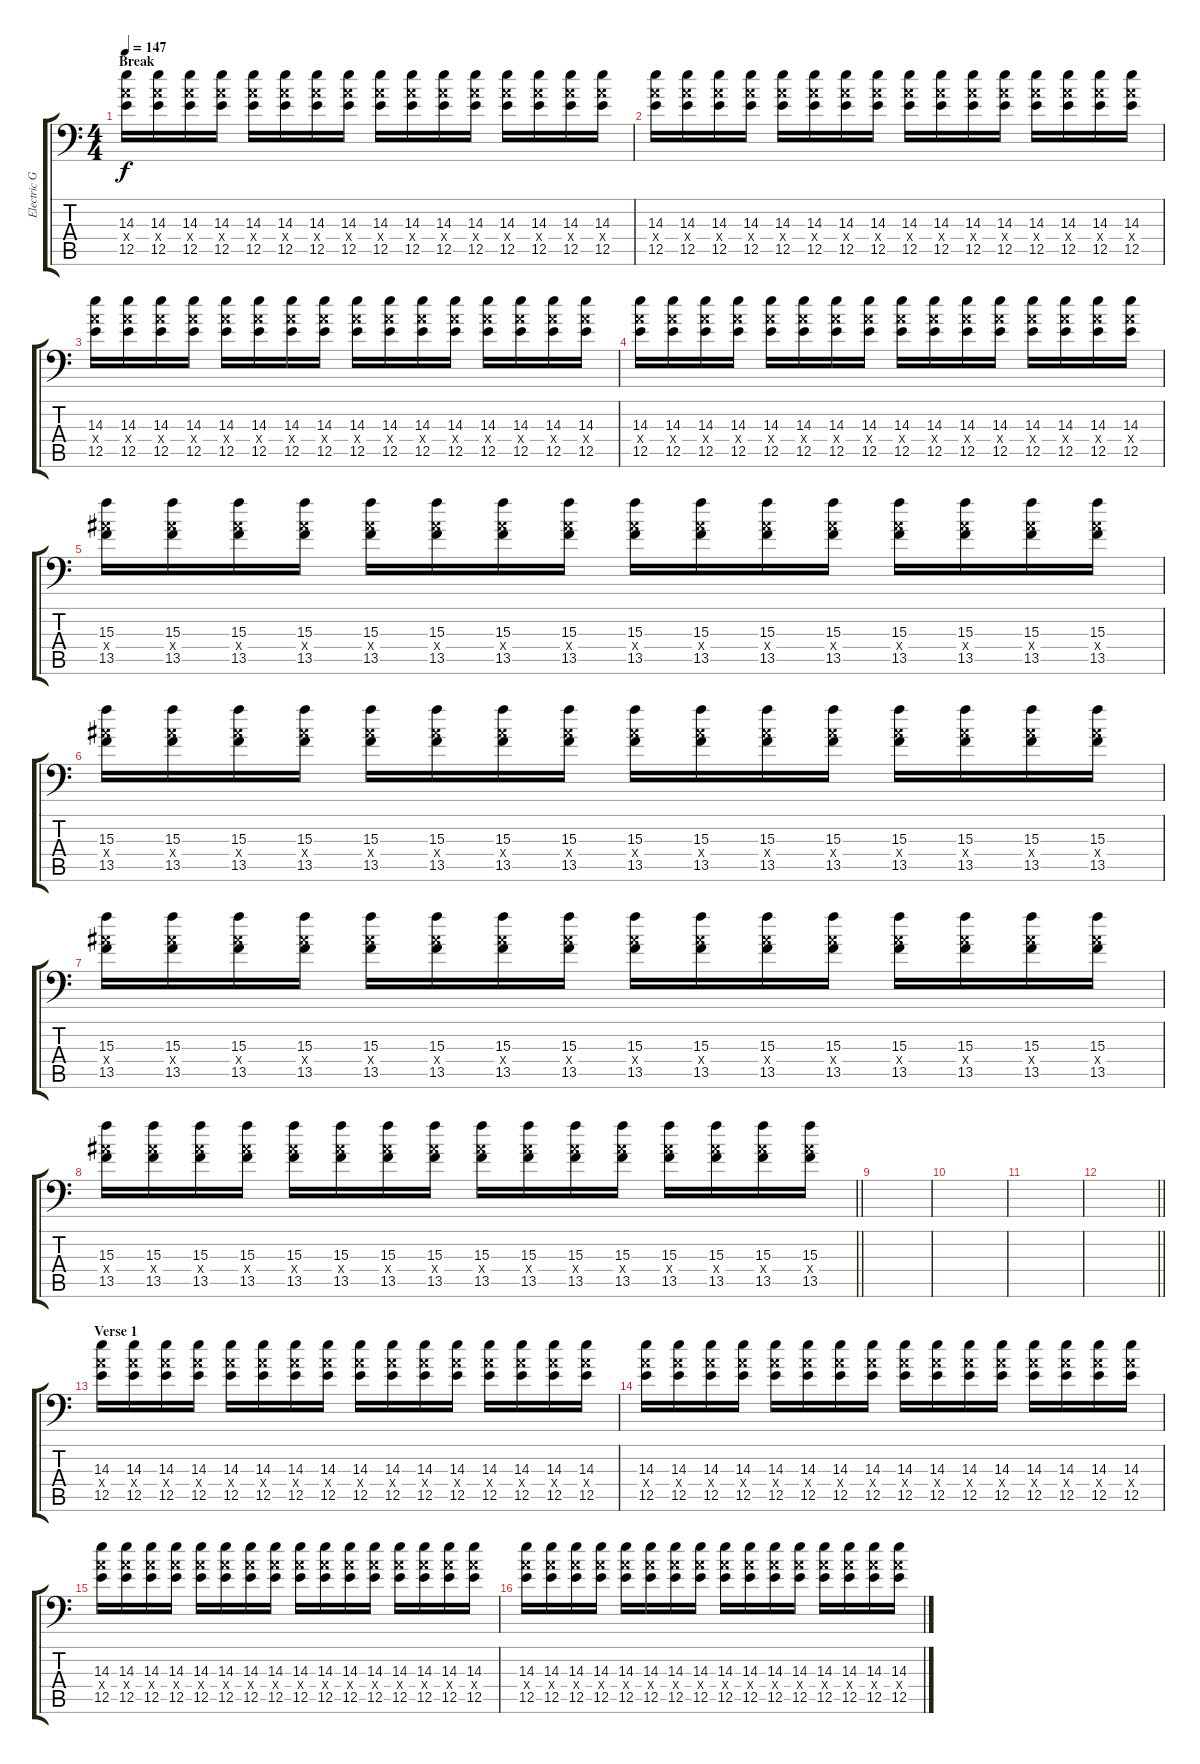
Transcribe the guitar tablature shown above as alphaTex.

\track ("Electric Guitar 3" "Electric G") {instrument electricguitarjazz}
\staff {score tabs}
\tuning (A3 Gb3 D3 A2 E2 A1) {hide}
\ts (4 4)
\section ("" "Break")
\tempo 147
\clef f4
\ks aminor
(14.3 12.4{x} 12.5).16{dy f instrument overdrivenguitar} (14.3 12.4{x} 12.5).16 (14.3 12.4{x} 12.5).16 (14.3 12.4{x} 12.5).16 (14.3 12.4{x} 12.5).16 (14.3 12.4{x} 12.5).16 (14.3 12.4{x} 12.5).16 (14.3 12.4{x} 12.5).16 (14.3 12.4{x} 12.5).16 (14.3 12.4{x} 12.5).16 (14.3 12.4{x} 12.5).16 (14.3 12.4{x} 12.5).16 (14.3 12.4{x} 12.5).16 (14.3 12.4{x} 12.5).16 (14.3 12.4{x} 12.5).16 (14.3 12.4{x} 12.5).16 |
(14.3 12.4{x} 12.5).16 (14.3 12.4{x} 12.5).16 (14.3 12.4{x} 12.5).16 (14.3 12.4{x} 12.5).16 (14.3 12.4{x} 12.5).16 (14.3 12.4{x} 12.5).16 (14.3 12.4{x} 12.5).16 (14.3 12.4{x} 12.5).16 (14.3 12.4{x} 12.5).16 (14.3 12.4{x} 12.5).16 (14.3 12.4{x} 12.5).16 (14.3 12.4{x} 12.5).16 (14.3 12.4{x} 12.5).16 (14.3 12.4{x} 12.5).16 (14.3 12.4{x} 12.5).16 (14.3 12.4{x} 12.5).16 |
(14.3 12.4{x} 12.5).16 (14.3 12.4{x} 12.5).16 (14.3 12.4{x} 12.5).16 (14.3 12.4{x} 12.5).16 (14.3 12.4{x} 12.5).16 (14.3 12.4{x} 12.5).16 (14.3 12.4{x} 12.5).16 (14.3 12.4{x} 12.5).16 (14.3 12.4{x} 12.5).16 (14.3 12.4{x} 12.5).16 (14.3 12.4{x} 12.5).16 (14.3 12.4{x} 12.5).16 (14.3 12.4{x} 12.5).16 (14.3 12.4{x} 12.5).16 (14.3 12.4{x} 12.5).16 (14.3 12.4{x} 12.5).16 |
(14.3 12.4{x} 12.5).16 (14.3 12.4{x} 12.5).16 (14.3 12.4{x} 12.5).16 (14.3 12.4{x} 12.5).16 (14.3 12.4{x} 12.5).16 (14.3 12.4{x} 12.5).16 (14.3 12.4{x} 12.5).16 (14.3 12.4{x} 12.5).16 (14.3 12.4{x} 12.5).16 (14.3 12.4{x} 12.5).16 (14.3 12.4{x} 12.5).16 (14.3 12.4{x} 12.5).16 (14.3 12.4{x} 12.5).16 (14.3 12.4{x} 12.5).16 (14.3 12.4{x} 12.5).16 (14.3 12.4{x} 12.5).16 |
(15.3 13.4{x} 13.5).16 (15.3 13.4{x} 13.5).16 (15.3 13.4{x} 13.5).16 (15.3 13.4{x} 13.5).16 (15.3 13.4{x} 13.5).16 (15.3 13.4{x} 13.5).16 (15.3 13.4{x} 13.5).16 (15.3 13.4{x} 13.5).16 (15.3 13.4{x} 13.5).16 (15.3 13.4{x} 13.5).16 (15.3 13.4{x} 13.5).16 (15.3 13.4{x} 13.5).16 (15.3 13.4{x} 13.5).16 (15.3 13.4{x} 13.5).16 (15.3 13.4{x} 13.5).16 (15.3 13.4{x} 13.5).16 |
(15.3 13.4{x} 13.5).16 (15.3 13.4{x} 13.5).16 (15.3 13.4{x} 13.5).16 (15.3 13.4{x} 13.5).16 (15.3 13.4{x} 13.5).16 (15.3 13.4{x} 13.5).16 (15.3 13.4{x} 13.5).16 (15.3 13.4{x} 13.5).16 (15.3 13.4{x} 13.5).16 (15.3 13.4{x} 13.5).16 (15.3 13.4{x} 13.5).16 (15.3 13.4{x} 13.5).16 (15.3 13.4{x} 13.5).16 (15.3 13.4{x} 13.5).16 (15.3 13.4{x} 13.5).16 (15.3 13.4{x} 13.5).16 |
(15.3 13.4{x} 13.5).16 (15.3 13.4{x} 13.5).16 (15.3 13.4{x} 13.5).16 (15.3 13.4{x} 13.5).16 (15.3 13.4{x} 13.5).16 (15.3 13.4{x} 13.5).16 (15.3 13.4{x} 13.5).16 (15.3 13.4{x} 13.5).16 (15.3 13.4{x} 13.5).16 (15.3 13.4{x} 13.5).16 (15.3 13.4{x} 13.5).16 (15.3 13.4{x} 13.5).16 (15.3 13.4{x} 13.5).16 (15.3 13.4{x} 13.5).16 (15.3 13.4{x} 13.5).16 (15.3 13.4{x} 13.5).16 |
\barLineRight lightlight
(15.3 13.4{x} 13.5).16 (15.3 13.4{x} 13.5).16 (15.3 13.4{x} 13.5).16 (15.3 13.4{x} 13.5).16 (15.3 13.4{x} 13.5).16 (15.3 13.4{x} 13.5).16 (15.3 13.4{x} 13.5).16 (15.3 13.4{x} 13.5).16 (15.3 13.4{x} 13.5).16 (15.3 13.4{x} 13.5).16 (15.3 13.4{x} 13.5).16 (15.3 13.4{x} 13.5).16 (15.3 13.4{x} 13.5).16 (15.3 13.4{x} 13.5).16 (15.3 13.4{x} 13.5).16 (15.3 13.4{x} 13.5).16 |
\section ("" "")
|
|
|
\barLineRight lightlight
|
\section ("" "Verse 1")
(14.3 12.4{x} 12.5).16{volume 7} (14.3 12.4{x} 12.5).16 (14.3 12.4{x} 12.5).16 (14.3 12.4{x} 12.5).16 (14.3 12.4{x} 12.5).16 (14.3 12.4{x} 12.5).16 (14.3 12.4{x} 12.5).16 (14.3 12.4{x} 12.5).16 (14.3 12.4{x} 12.5).16 (14.3 12.4{x} 12.5).16 (14.3 12.4{x} 12.5).16 (14.3 12.4{x} 12.5).16 (14.3 12.4{x} 12.5).16 (14.3 12.4{x} 12.5).16 (14.3 12.4{x} 12.5).16 (14.3 12.4{x} 12.5).16 |
(14.3 12.4{x} 12.5).16 (14.3 12.4{x} 12.5).16 (14.3 12.4{x} 12.5).16 (14.3 12.4{x} 12.5).16 (14.3 12.4{x} 12.5).16 (14.3 12.4{x} 12.5).16 (14.3 12.4{x} 12.5).16 (14.3 12.4{x} 12.5).16 (14.3 12.4{x} 12.5).16 (14.3 12.4{x} 12.5).16 (14.3 12.4{x} 12.5).16 (14.3 12.4{x} 12.5).16 (14.3 12.4{x} 12.5).16 (14.3 12.4{x} 12.5).16 (14.3 12.4{x} 12.5).16 (14.3 12.4{x} 12.5).16 |
(14.3 12.4{x} 12.5).16 (14.3 12.4{x} 12.5).16 (14.3 12.4{x} 12.5).16 (14.3 12.4{x} 12.5).16 (14.3 12.4{x} 12.5).16 (14.3 12.4{x} 12.5).16 (14.3 12.4{x} 12.5).16 (14.3 12.4{x} 12.5).16 (14.3 12.4{x} 12.5).16 (14.3 12.4{x} 12.5).16 (14.3 12.4{x} 12.5).16 (14.3 12.4{x} 12.5).16 (14.3 12.4{x} 12.5).16 (14.3 12.4{x} 12.5).16 (14.3 12.4{x} 12.5).16 (14.3 12.4{x} 12.5).16 |
(14.3 12.4{x} 12.5).16 (14.3 12.4{x} 12.5).16 (14.3 12.4{x} 12.5).16 (14.3 12.4{x} 12.5).16 (14.3 12.4{x} 12.5).16 (14.3 12.4{x} 12.5).16 (14.3 12.4{x} 12.5).16 (14.3 12.4{x} 12.5).16 (14.3 12.4{x} 12.5).16 (14.3 12.4{x} 12.5).16 (14.3 12.4{x} 12.5).16 (14.3 12.4{x} 12.5).16 (14.3 12.4{x} 12.5).16 (14.3 12.4{x} 12.5).16 (14.3 12.4{x} 12.5).16 (14.3 12.4{x} 12.5).16
